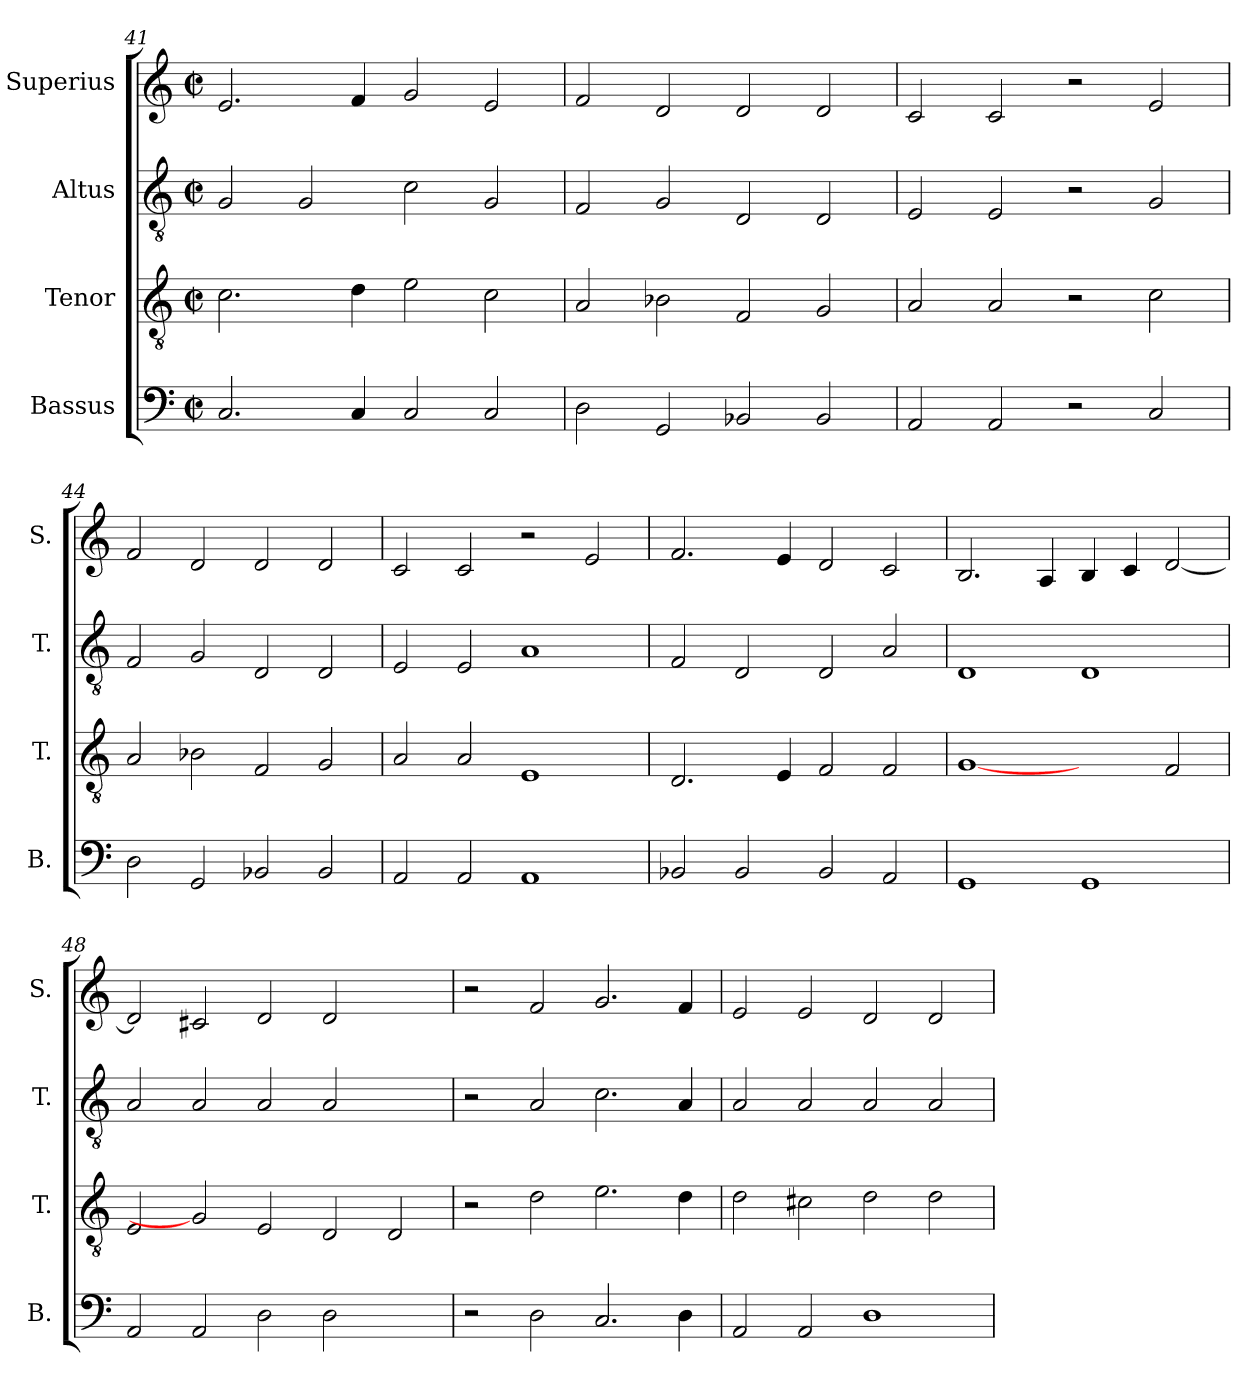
**kern	**kern	**kern	**kern
*part4	*part3	*part2	*part1
*staff4	*staff3	*staff2	*staff1
*I"Bassus	*I"Tenor	*I"Altus	*I"Superius
*I'B.	*I'T.	*I'T.	*I'S.
*clefF4	*clefGv2	*clefGv2	*clefG2
*	*ITrd7c12	*ITrd7c12	*
*k[]	*k[]	*k[]	*k[]
*C:	*C:	*C:	*C:
*M2/2	*M2/2	*M2/2	*M2/2
*met(c|)	*met(c|)	*met(c|)	*met(c|)
=41	=41	=41	=41
2.Ci/	2.Ci\	2GGi/	2.ei/
.	.	2GGi/	.
4Ci/	4Di\	.	4fi/
2Ci/	2Ei\	2Ci\	2gi/
2Ci/	2Ci\	2GGi/	2ei/
=42	=42	=42	=42
2Di\	2AAi/	2FFi/	2fi/
2GGi/	2BB-Xi\	2GGi/	2di/
2BB-Xi/	2FFi/	2DDi/	2di/
2BB-i/	2GGi/	2DDi/	2di/
!!LO:PB:g=z
=43	=43	=43	=43
2AAi/	2AAi/	2EEi/	2ci/
2AAi/	2AAi/	2EEi/	2ci/
2r	2r	2r	2r
2Ci/	2Ci\	2GGi/	2ei/
=44	=44	=44	=44
2Di\	2AAi/	2FFi/	2fi/
2GGi/	2BB-Xi\	2GGi/	2di/
2BB-Xi/	2FFi/	2DDi/	2di/
2BB-i/	2GGi/	2DDi/	2di/
=45	=45	=45	=45
2AAi/	2AAi/	2EEi/	2ci/
2AAi/	2AAi/	2EEi/	2ci/
1AAi	1EEi	1AAi	2r
.	.	.	2ei/
=46	=46	=46	=46
2BB-Xi/	2.DDi/	2FFi/	2.fi/
2BB-i/	.	2DDi/	.
.	4EEi/	.	4ei/
2BB-i/	2FFi/	2DDi/	2di/
2AAi/	2FFi/	2AAi/	2ci/
=47	=47	=47	=47
1GGi	[1GGi	1DDi	2.Bi/
.	.	.	4Ai/
1GGi	2ryy	1DDi	4Bi/
.	.	.	4ci/
.	2FFi/	.	[<2di/
!!LO:LB:g=z
=48	=48	=48	=48
2AAi/	2EEi/	2AAi/	2di/]
2AAi/	2GGi]	2AAi/	2c#Xi/
2Di\	2EEi/	2AAi/	2di/
2Di\	2DDi/	2AAi/	2di/
2ryy	2DDi/	2ryy	2ryy
=49	=49	=49	=49
2r	2r	2r	2r
2Di\	2Di\	2AAi/	2fi/
2.Ci/	2.Ei\	2.Ci\	2.gi/
4Di\	4Di\	4AAi/	4fi/
=50	=50	=50	=50
2AAi/	2Di\	2AAi/	2ei/
2AAi/	2C#Xi\	2AAi/	2ei/
1Di	2Di\	2AAi/	2di/
.	2Di\	2AAi/	2di/
=	=	=	=
*-	*-	*-	*-
